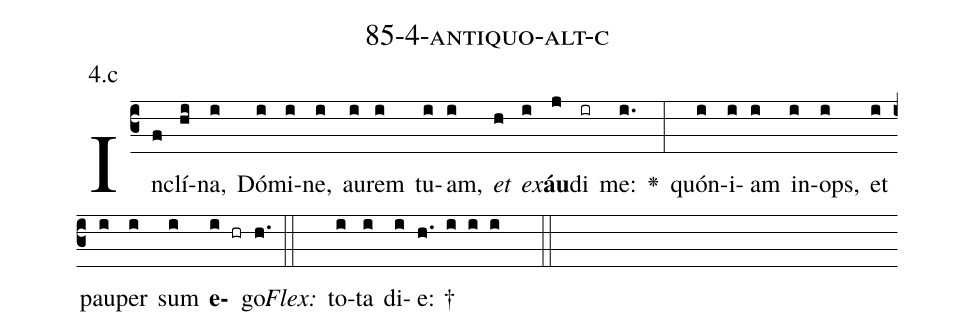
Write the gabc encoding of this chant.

name: 85-4-antiquo-alt-c;
annotation: 4.c;
%%
(c3)In(f)clí(hi)na,(i) Dó(i)mi(i)ne,(i) au(i)rem(i) tu(i)am,(i) <i>et</i>(h) <i>ex</i>(i)<b>áu</b>(j)di(ir) me:(i.) <v>\greheightstar</v>(:) quón(i)i(i)am(i) in(i)ops,(i) et(i) pau(i)per(i) sum(i) <b>e</b>(i hr)go.(h.) (::)
<i>Flex:</i>()  to(i)ta(i) di(i)e: †(h. i i i  ::)

%E(i) u(i) o(i) u(i) a(i) e.(h.) (::)
